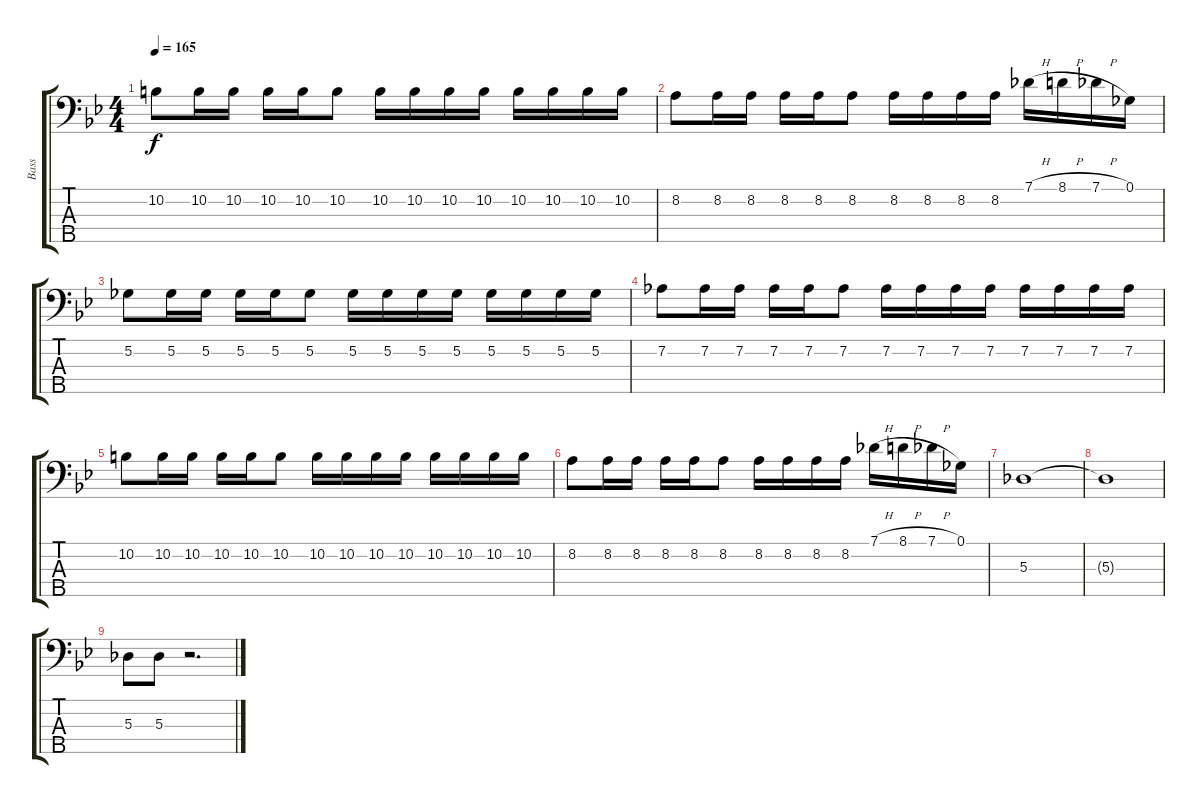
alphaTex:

\track ("Bass" "Bass") {instrument electricbassfinger}
\staff {score tabs}
\tuning (Gb2 Db2 Ab1 Eb1 Bb0) {hide}
\ts (4 4)
\tempo 165
\clef f4
\ks bb
10.2.8{dy f} 10.2.16 10.2.16 10.2.16 10.2.16 10.2.8 10.2.16 10.2.16 10.2.16 10.2.16 10.2.16 10.2.16 10.2.16 10.2.16 |
8.2.8 8.2.16 8.2.16 8.2.16 8.2.16 8.2.8 8.2.16 8.2.16 8.2.16 8.2.16 7.1{h}.16 8.1{h}.16 7.1{h}.16 0.1.16 |
5.2.8 5.2.16 5.2.16 5.2.16 5.2.16 5.2.8 5.2.16 5.2.16 5.2.16 5.2.16 5.2.16 5.2.16 5.2.16 5.2.16 |
7.2.8 7.2.16 7.2.16 7.2.16 7.2.16 7.2.8 7.2.16 7.2.16 7.2.16 7.2.16 7.2.16 7.2.16 7.2.16 7.2.16 |
10.2.8 10.2.16 10.2.16 10.2.16 10.2.16 10.2.8 10.2.16 10.2.16 10.2.16 10.2.16 10.2.16 10.2.16 10.2.16 10.2.16 |
8.2.8 8.2.16 8.2.16 8.2.16 8.2.16 8.2.8 8.2.16 8.2.16 8.2.16 8.2.16 7.1{h}.16 8.1{h}.16 7.1{h}.16 0.1.16 |
5.3.1 |
5.3{t}.1 |
5.3.8 5.3.8 r.2{d}
